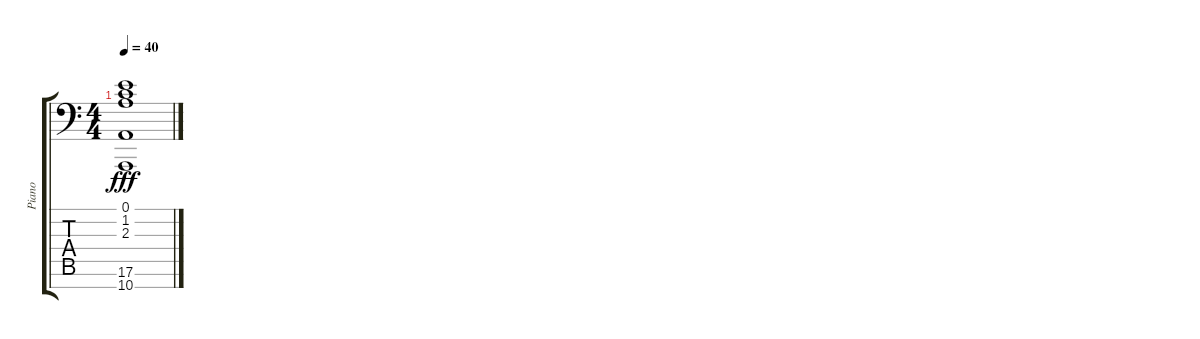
\track ("Piano" "Piano") {instrument acousticgrandpiano}
\staff {score tabs}
\tuning (E4 B3 G3 D3 A2 E1 B0) {hide}
\ts (4 4)
\tempo 40
\clef f4
\ks c
(0.1 1.2 2.3 17.6 10.7).1{dy fff}
